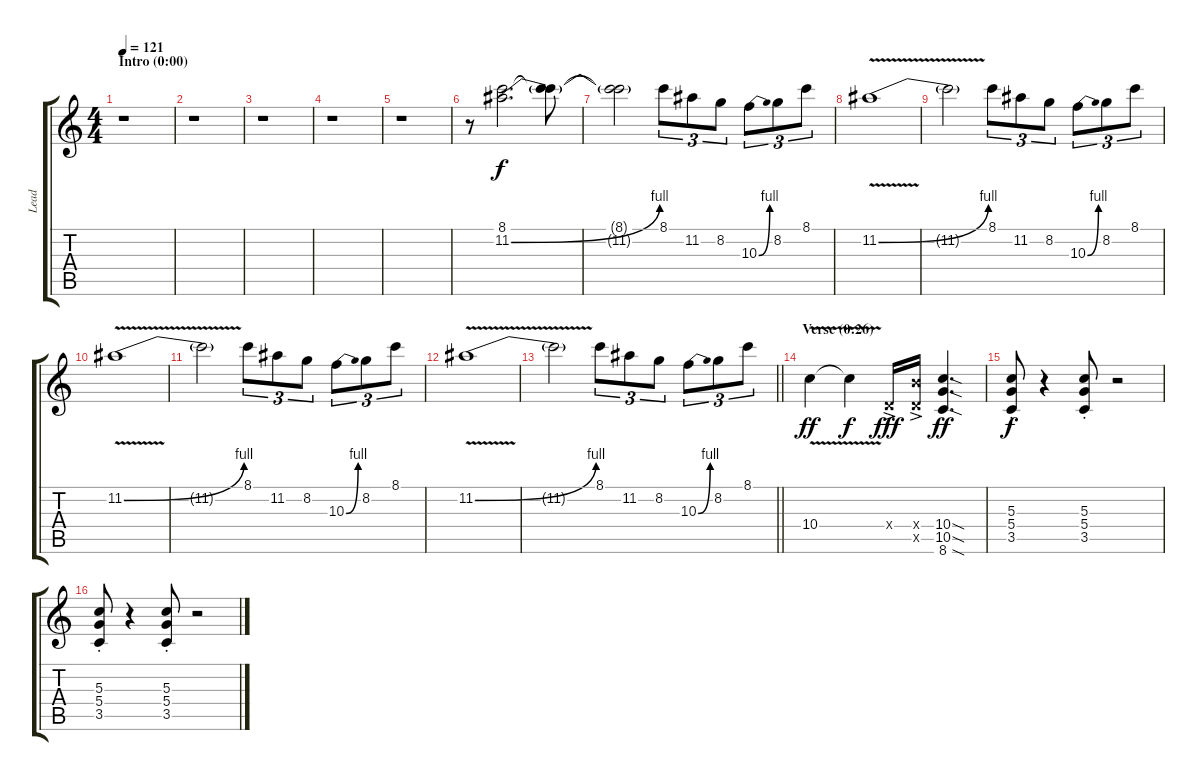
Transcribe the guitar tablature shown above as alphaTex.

\track ("Lead" "Lead") {instrument overdrivenguitar}
\staff {score tabs}
\tuning (E4 B3 G3 D3 A2 E2) {hide}
\ts (4 4)
\section ("" "Intro (0:00)")
\tempo 121
\clef g2
\ks c
r.1{dy f instrument overdrivenguitar} |
r.1 |
r.1 |
r.1 |
r.1 |
r.8 (8.1 11.2{be (bend 0 0 60 4)}).2{d} (8.1{t} 11.2{t}).8 |
(8.1{t} 11.2{t}).2 8.1.8{tu (3 2)} 11.2.8{tu (3 2)} 8.2.8{tu (3 2)} 10.3{be (bend 0 0 60 4)}.8{tu (3 2)} 8.2.8{tu (3 2)} 8.1.8{tu (3 2)} |
11.2{be (bend 0 0 60 4) v}.1 |
11.2{t}.2 8.1.8{tu (3 2)} 11.2.8{tu (3 2)} 8.2.8{tu (3 2)} 10.3{be (bend 0 0 60 4)}.8{tu (3 2)} 8.2.8{tu (3 2)} 8.1.8{tu (3 2)} |
11.2{be (bend 0 0 60 4) v}.1 |
11.2{t}.2 8.1.8{tu (3 2)} 11.2.8{tu (3 2)} 8.2.8{tu (3 2)} 10.3{be (bend 0 0 60 4)}.8{tu (3 2)} 8.2.8{tu (3 2)} 8.1.8{tu (3 2)} |
11.2{be (bend 0 0 60 4) v}.1 |
\barLineRight lightlight
11.2{t}.2 8.1.8{tu (3 2)} 11.2.8{tu (3 2)} 8.2.8{tu (3 2)} 10.3{be (bend 0 0 60 4)}.8{tu (3 2)} 8.2.8{tu (3 2)} 8.1.8{tu (3 2)} |
\section ("" "Verse (0:26)")
10.4{v}.4{dy ff} 10.4{t}.4{dy f} 0.4{ac x}.16{dy fff} (0.4{ac x} 14.5{ac x}).16 (10.4{sod} 10.5{sod} 8.6{sod}).4{d dy ff} |
(5.3{st} 5.4{st} 3.5{st}).8{dy f} r.4 (5.3{st} 5.4{st} 3.5).8 r.2 |
(5.3{st} 5.4{st} 3.5{st}).8 r.4 (5.3{st} 5.4{st} 3.5{st}).8 r.2
